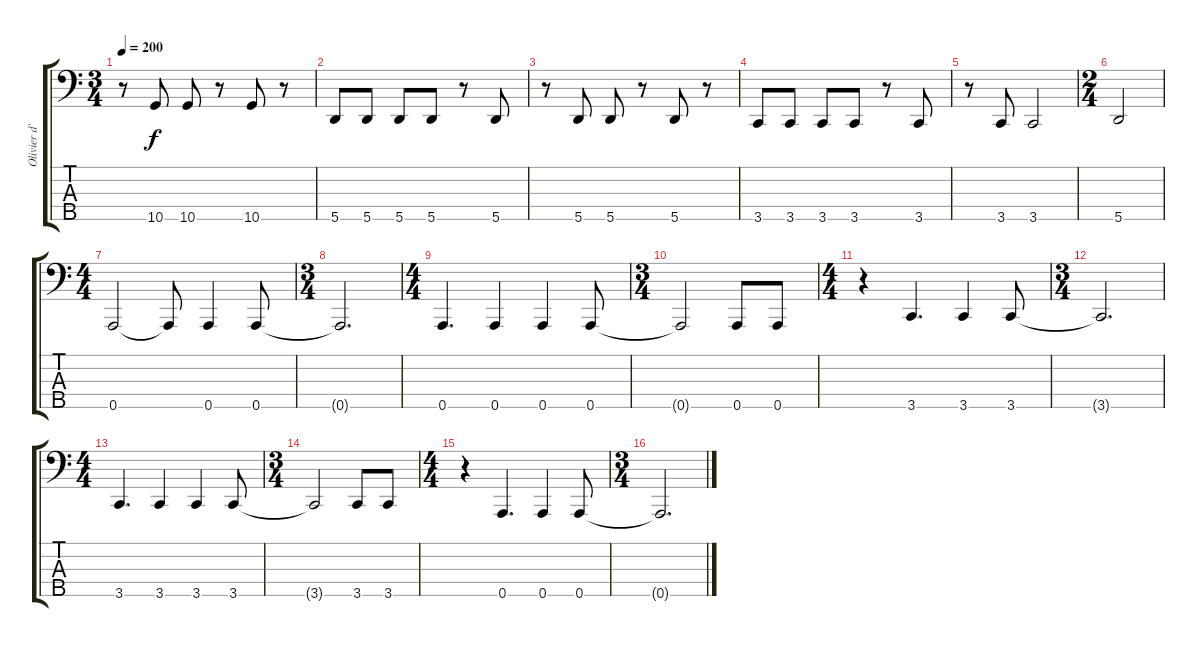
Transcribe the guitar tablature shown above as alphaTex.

\track ("Olivier d'Aries (Bass)" "Olivier d'") {instrument electricbassfinger}
\staff {score tabs}
\tuning (G2 D2 A1 E1 A0) {hide}
\ts (3 4)
\tempo 200
\clef f4
\ks c
r.8{dy f} 10.5.8 10.5.8 r.8 10.5.8 r.8 |
5.5.8 5.5.8 5.5.8 5.5.8 r.8 5.5.8 |
r.8 5.5.8 5.5.8 r.8 5.5.8 r.8 |
3.5.8 3.5.8 3.5.8 3.5.8 r.8 3.5.8 |
r.8 3.5.8 3.5.2 |
\ts (2 4)
5.5.2 |
\ts (4 4)
0.5.2 0.5{t}.8 0.5.4 0.5.8 |
\ts (3 4)
0.5{t}.2{d} |
\ts (4 4)
0.5.4{d} 0.5.4 0.5.4 0.5.8 |
\ts (3 4)
0.5{t}.2 0.5.8 0.5.8 |
\ts (4 4)
r.4 3.5.4{d} 3.5.4 3.5.8 |
\ts (3 4)
3.5{t}.2{d} |
\ts (4 4)
3.5.4{d} 3.5.4 3.5.4 3.5.8 |
\ts (3 4)
3.5{t}.2 3.5.8 3.5.8 |
\ts (4 4)
r.4 0.5.4{d} 0.5.4 0.5.8 |
\ts (3 4)
0.5{t}.2{d}
